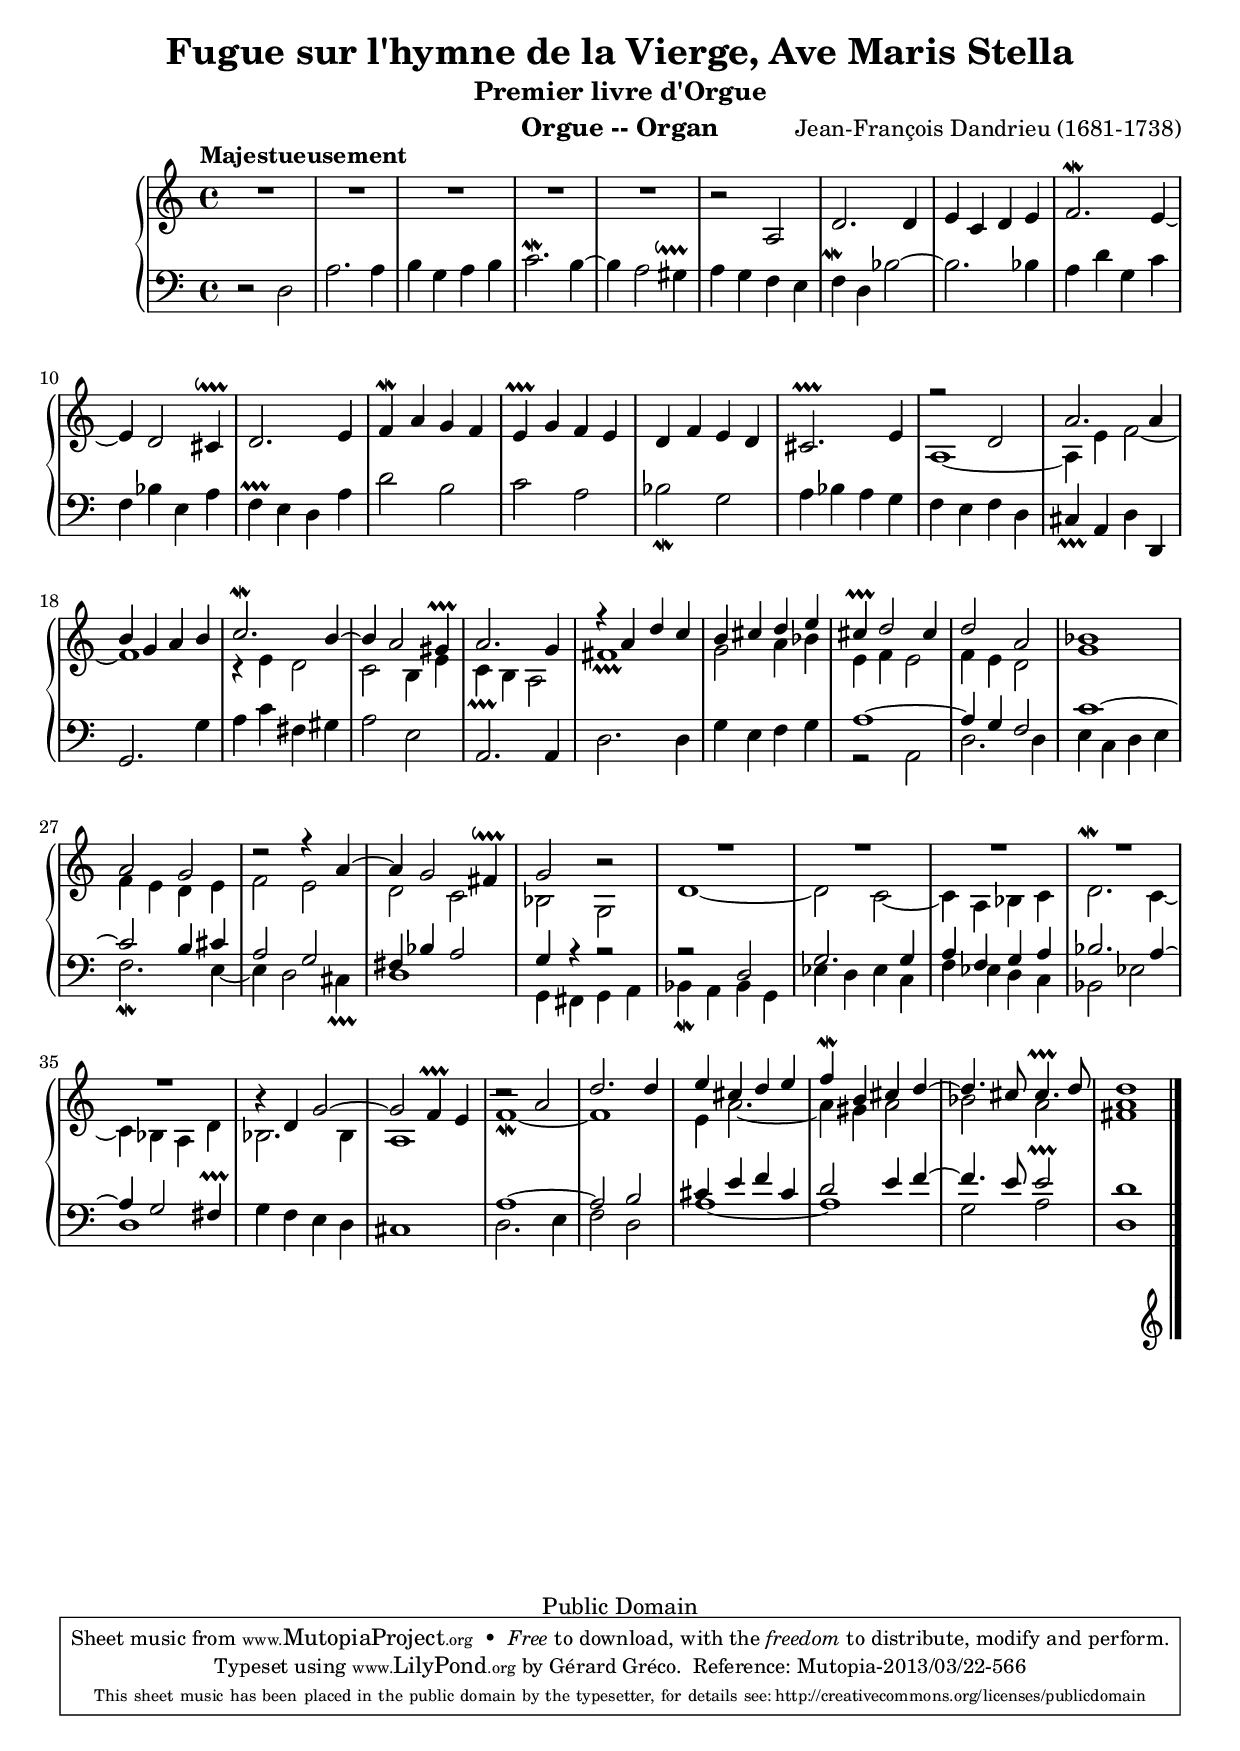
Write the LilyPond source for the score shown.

\version "2.16.1"
\include "italiano.ly" 

%% Version 1.

\header{
    title = "Fugue sur l'hymne de la Vierge, Ave Maris Stella"
    subtitle = "Premier livre d'Orgue"
    piece = "" 
    instrument = "Orgue -- Organ"
    composer = "Jean-François Dandrieu (1681-1738)"
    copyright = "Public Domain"
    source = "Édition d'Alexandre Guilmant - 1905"
    opus = ""
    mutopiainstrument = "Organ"
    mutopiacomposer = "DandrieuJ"
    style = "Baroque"
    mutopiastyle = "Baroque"
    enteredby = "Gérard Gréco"
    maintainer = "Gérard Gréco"

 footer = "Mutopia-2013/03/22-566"
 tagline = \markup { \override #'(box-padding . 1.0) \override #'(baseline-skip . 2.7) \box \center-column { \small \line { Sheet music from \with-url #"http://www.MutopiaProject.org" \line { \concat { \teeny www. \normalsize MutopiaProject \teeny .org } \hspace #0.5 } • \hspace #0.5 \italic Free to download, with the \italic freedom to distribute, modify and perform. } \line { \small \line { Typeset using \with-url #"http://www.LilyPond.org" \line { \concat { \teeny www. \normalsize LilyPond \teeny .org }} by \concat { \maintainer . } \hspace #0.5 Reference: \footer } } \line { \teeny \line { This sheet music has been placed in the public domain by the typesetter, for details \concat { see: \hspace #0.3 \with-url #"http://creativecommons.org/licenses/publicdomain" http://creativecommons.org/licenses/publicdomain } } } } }
}

global = {
  \key do \major
  \time 4/4
  \tempo "Majestueusement"
}

soprano =  \relative do' {
  s1*15
  \voiceOne r2 re2 
  la'2. la4 
  si4 sol4 la4 si4 
  do2.^\mordent \tieUp si4 ~
  si4 la2 sold4^\prallprall
  la2. sol4 
  r4 la4 re4 do4 
  si4 dod4 re4 mi4 
  dod4^\prallprall re2 dod4 
  re2 la2 
  sib1 
  la2 sol2 
  re'2\rest r4 la4 ~
  la4 sol2 fad4^\downprall 
  sol2 si2\rest 
  R1*5
  si4\rest re,4 sol2 ~
  sol2 fa4^\prallprall mi4 
  do'2\rest la2 
  re2. re4 
  mi4 dod4 re4 mi4 
  fa4^\mordent si,4 dod4 re4 ~
  re4. dod8 dod4.^\prallprall re8 
  re1 
}

alto = \relative do' {
  R1*5
  r2 la2 re2. re4 
  mi4 do4 re4 mi4 
  fa2.\mordent mi4 ~
  mi4 re2 dod4\downprall
  re2. mi4 
  fa4\mordent la4 sol4 fa4 
  mi4\prallprall sol4 fa4 mi4 
  re4 fa4 mi4 re4 
  dod2.\prallprall mi4 
  \voiceTwo la,1 ~
  la4 mi'4 fa2 ~
  fa1 
  r4 mi4 re2 
  do2 si4 mi4 
  do4_\prallprall si4 la2 
  fad'1\prallprall
  sol2 la4 sib4
  mi,4 fa4 mi2 
  fa4 mi4 re2 
  sol1 
  fa4 mi4 re4 mi4 
  fa2 mi2 
  re2 do2 
  sib2 sol2 
  re'1 ~
  re2 do2 ~
  do4 la4 sib4 do4 
  re2.^\markup{ "" \raise #-1. \musicglyph #"scripts.mordent"} do4 ~
  do4 sib4 la4 re4 
  sib2. sib4 
  la1 
  fa'1_\mordent ~
  fa1 
  mi4 la2. ~
  la4 sold4 la2 
  sib2 la2 
  << fad1 la1 >>
}

tenor = \relative do' {
  re,2\rest re2 
  la'2. la4 
  si4 sol4 la4 si4 
  do2.^\mordent si4 ~
  si4 la2 sold4^\markup{ "" \raise #1 \musicglyph #"scripts.downprall"}
  la4 sol4 fa4 mi4 
  fa4^\markup{ "" \raise #1 \musicglyph #"scripts.mordent"} re4 sib'2 ~
  sib2. sib4 
  la4 re4 sol,4 do4 
  fa,4 sib4 mi,4 la4 
  fa4^\prallprall mi4 re4 la'4 
  re2 si2 
  do2 la2 
  sib2_\mordent sol2 
  la4 sib4 la4 sol4 
  fa4 mi4 fa4 re4 
  dod4_\prallprall la4 re4 re,4 
  sol2. sol'4 
  la4 do4 fad,4 sold4 
  la2 mi2 
  la,2. la4 
  re2. re4 
  sol4 mi4 fa4 sol4
  \voiceOne
  la1 ~
  la4 sol4 fa2 
  do'1 ~
  do2 si4 dod4 
  la2 sol2 
  fad4 sib4 la2 
  sol4 r4 r2 
  r2 re2 
  sol2. sol4 
  la4 fa4 sol4 la4 
  sib2. la4 ~
  la4 sol2 fad4^\prallprall 
  \oneVoice
  sol4 fa4 mi4 re4 
  dod1 
  \voiceOne
  la'1 ~
  la2 si2 
  dod4 mi4 fa4 dod4 
  re2 mi4 fa4 ~
  fa4. mi8 mi2^\prallprall 
  re1 
}

basse = \relative do {
  s1 s1 s1 s1 s1
  s1 s1 s1 s1 s1
  s1 s1 s1 s1 s1
  s1 s1 s1 s1 s1
  s1 s1 s1
  r2 la2
  re2. re4 
  mi4 do4 re4 mi4 
  fa2._\mordent mi4 ~
  mi4 re2 dod4_\prallprall 
  re1 
  sol,4 fad4 sol4 la4 
  sib4_\mordent la4 sib4 sol4 
  mib'4 re4 mib4 do4 
  fa4 mib4 re4 do4 
  sib2 mib2 
  re1 
  s1 s1 
  re2. mi4 
  fa2 re2 
  la'1 ~
  la1 
  sol2 la2 
  re,1 
}

\score {
  {
    \new PianoStaff <<
      \new Staff = "dessus" <<
        \global
        \clef violin 
	\set Staff.midiInstrument = "Church organ"
	\new Voice = "soprano" {\soprano}
	\new Voice = "alto" {\alto}
      >>
      \new Staff = "basse" <<
        \global    
        \clef bass
	\set Staff.midiInstrument = "Church organ"
	\new Voice = "tenor" {\tenor} 
	\new Voice = "basse" {\voiceTwo \basse}
      >>
    >>
    \bar "|."
  }
  \layout { }
  
  \midi {
    \tempo 4 = 100
    }


}
